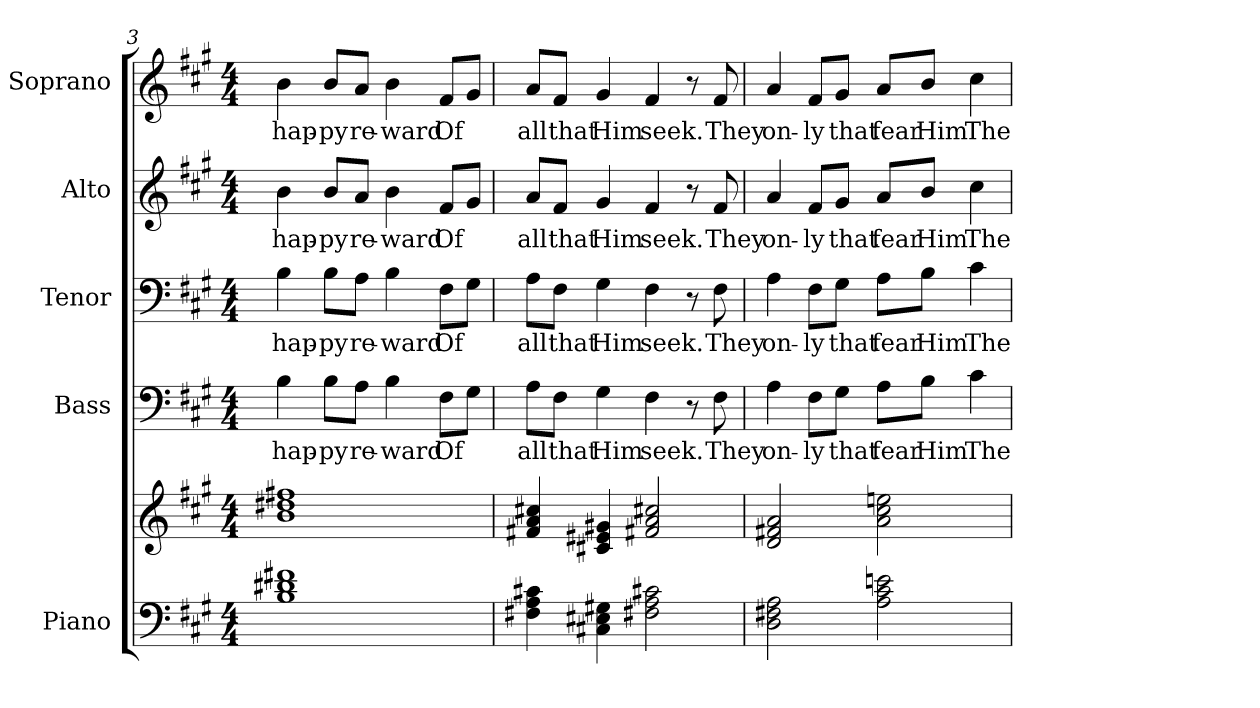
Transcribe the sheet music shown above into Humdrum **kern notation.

**kern	**kern	**kern	**text	**kern	**text	**kern	**text	**kern	**text
*part5	*part5	*part4	*part4	*part3	*part3	*part2	*part2	*part1	*part1
*staff6	*staff5	*staff4	*staff4	*staff3	*staff3	*staff2	*staff2	*staff1	*staff1
*I"Piano	*	*I"Bass	*	*I"Tenor	*	*I"Alto	*	*I"Soprano	*
*I'Pno.	*	*I'B.	*	*I'T.	*	*I'A.	*	*I'S.	*
*clefF4	*clefG2	*clefF4	*	*clefF4	*	*clefG2	*	*clefG2	*
*k[f#c#g#]	*k[f#c#g#]	*k[f#c#g#]	*	*k[f#c#g#]	*	*k[f#c#g#]	*	*k[f#c#g#]	*
*A:	*A:	*A:	*	*A:	*	*A:	*	*A:	*
*M4/4	*M4/4	*M4/4	*	*M4/4	*	*M4/4	*	*M4/4	*
=3	=3	=3	=3	=3	=3	=3	=3	=3	=3
!	!	!	!LO:LY:b:color=#000000	!	!	!	!	!	!
!	!	!	!	!	!LO:LY:b:color=#000000	!	!	!	!
!	!	!	!	!	!	!	!LO:LY:b:color=#000000	!	!
!	!	!	!	!	!	!	!	!	!LO:LY:b:color=#000000
1Bi 1d#Xi 1f#Xi	1bi 1dd#Xi 1ff#Xi	4Bi\	hap-	4Bi\	hap-	4bi\	hap-	4bi\	hap-
!	!	!	!LO:LY:b:color=#000000	!	!	!	!	!	!
!	!	!	!	!	!LO:LY:b:color=#000000	!	!	!	!
!	!	!	!	!	!	!	!LO:LY:b:color=#000000	!	!
!	!	!	!	!	!	!	!	!	!LO:LY:b:color=#000000
.	.	8Bi\L	-py	8Bi\L	-py	8bi/L	-py	8bi/L	-py
!	!	!	!LO:LY:b:color=#000000	!	!	!	!	!	!
!	!	!	!	!	!LO:LY:b:color=#000000	!	!	!	!
!	!	!	!	!	!	!	!LO:LY:b:color=#000000	!	!
!	!	!	!	!	!	!	!	!	!LO:LY:b:color=#000000
.	.	8Ai\J	re-	8Ai\J	re-	8ai/J	re-	8ai/J	re-
!	!	!	!LO:LY:b:color=#000000	!	!	!	!	!	!
!	!	!	!	!	!LO:LY:b:color=#000000	!	!	!	!
!	!	!	!	!	!	!	!LO:LY:b:color=#000000	!	!
!	!	!	!	!	!	!	!	!	!LO:LY:b:color=#000000
.	.	4Bi\	-ward	4Bi\	-ward	4bi\	-ward	4bi\	-ward
!	!	!	!LO:LY:b:color=#000000	!	!	!	!	!	!
!	!	!	!	!	!LO:LY:b:color=#000000	!	!	!	!
!	!	!	!	!	!	!	!LO:LY:b:color=#000000	!	!
!	!	!	!	!	!	!	!	!	!LO:LY:b:color=#000000
.	.	8F#i\L	Of	8F#i\L	Of	8f#i/L	Of	8f#i/L	Of
.	.	8G#i\J	.	8G#i\J	.	8g#i/J	.	8g#i/J	.
!!LO:PB:g=z
=4	=4	=4	=4	=4	=4	=4	=4	=4	=4
!	!	!	!LO:LY:b:color=#000000	!	!	!	!	!	!
!	!	!	!	!	!LO:LY:b:color=#000000	!	!	!	!
!	!	!	!	!	!	!	!LO:LY:b:color=#000000	!	!
!	!	!	!	!	!	!	!	!	!LO:LY:b:color=#000000
4F#Xi\ 4Ai 4c#Xi	4f#Xi/ 4ai 4cc#Xi	8Ai\L	all	8Ai\L	all	8ai/L	all	8ai/L	all
!	!	!	!LO:LY:b:color=#000000	!	!	!	!	!	!
!	!	!	!	!	!LO:LY:b:color=#000000	!	!	!	!
!	!	!	!	!	!	!	!LO:LY:b:color=#000000	!	!
!	!	!	!	!	!	!	!	!	!LO:LY:b:color=#000000
.	.	8F#i\J	that	8F#i\J	that	8f#i/J	that	8f#i/J	that
!	!	!	!LO:LY:b:color=#000000	!	!	!	!	!	!
!	!	!	!	!	!LO:LY:b:color=#000000	!	!	!	!
!	!	!	!	!	!	!	!LO:LY:b:color=#000000	!	!
!	!	!	!	!	!	!	!	!	!LO:LY:b:color=#000000
4C#Xi\ 4E#Xi 4G#Xi	4c#Xi/ 4e#Xi 4g#Xi	4G#i\	Him	4G#i\	Him	4g#i/	Him	4g#i/	Him
!	!	!	!LO:LY:b:color=#000000	!	!	!	!	!	!
!	!	!	!	!	!LO:LY:b:color=#000000	!	!	!	!
!	!	!	!	!	!	!	!LO:LY:b:color=#000000	!	!
!	!	!	!	!	!	!	!	!	!LO:LY:b:color=#000000
2F#Xi\ 2Ai 2c#Xi	2f#Xi/ 2ai 2cc#Xi	4F#i\	seek.	4F#i\	seek.	4f#i/	seek.	4f#i/	seek.
.	.	8r	.	8r	.	8r	.	8r	.
!	!	!	!LO:LY:b:color=#000000	!	!	!	!	!	!
!	!	!	!	!	!LO:LY:b:color=#000000	!	!	!	!
!	!	!	!	!	!	!	!LO:LY:b:color=#000000	!	!
!	!	!	!	!	!	!	!	!	!LO:LY:b:color=#000000
.	.	8F#i\	They	8F#i\	They	8f#i/	They	8f#i/	They
=5	=5	=5	=5	=5	=5	=5	=5	=5	=5
!	!	!	!LO:LY:b:color=#000000	!	!	!	!	!	!
!	!	!	!	!	!LO:LY:b:color=#000000	!	!	!	!
!	!	!	!	!	!	!	!LO:LY:b:color=#000000	!	!
!	!	!	!	!	!	!	!	!	!LO:LY:b:color=#000000
2Di\ 2F#Xi 2Ai	2di/ 2f#Xi 2ai	4Ai\	on-	4Ai\	on-	4ai/	on-	4ai/	on-
!	!	!	!LO:LY:b:color=#000000	!	!	!	!	!	!
!	!	!	!	!	!LO:LY:b:color=#000000	!	!	!	!
!	!	!	!	!	!	!	!LO:LY:b:color=#000000	!	!
!	!	!	!	!	!	!	!	!	!LO:LY:b:color=#000000
.	.	8F#i\L	-ly	8F#i\L	-ly	8f#i/L	-ly	8f#i/L	-ly
!	!	!	!LO:LY:b:color=#000000	!	!	!	!	!	!
!	!	!	!	!	!LO:LY:b:color=#000000	!	!	!	!
!	!	!	!	!	!	!	!LO:LY:b:color=#000000	!	!
!	!	!	!	!	!	!	!	!	!LO:LY:b:color=#000000
.	.	8G#i\J	that	8G#i\J	that	8g#i/J	that	8g#i/J	that
!	!	!	!LO:LY:b:color=#000000	!	!	!	!	!	!
!	!	!	!	!	!LO:LY:b:color=#000000	!	!	!	!
!	!	!	!	!	!	!	!LO:LY:b:color=#000000	!	!
!	!	!	!	!	!	!	!	!	!LO:LY:b:color=#000000
2Ai\ 2c#i 2eni	2ai\ 2cc#i 2eeni	8Ai\L	fear	8Ai\L	fear	8ai/L	fear	8ai/L	fear
!	!	!	!LO:LY:b:color=#000000	!	!	!	!	!	!
!	!	!	!	!	!LO:LY:b:color=#000000	!	!	!	!
!	!	!	!	!	!	!	!LO:LY:b:color=#000000	!	!
!	!	!	!	!	!	!	!	!	!LO:LY:b:color=#000000
.	.	8Bi\J	Him	8Bi\J	Him	8bi/J	Him	8bi/J	Him
!	!	!	!LO:LY:b:color=#000000	!	!	!	!	!	!
!	!	!	!	!	!LO:LY:b:color=#000000	!	!	!	!
!	!	!	!	!	!	!	!LO:LY:b:color=#000000	!	!
!	!	!	!	!	!	!	!	!	!LO:LY:b:color=#000000
.	.	4c#i\	The	4c#i\	The	4cc#i\	The	4cc#i\	The
=	=	=	=	=	=	=	=	=	=
*-	*-	*-	*-	*-	*-	*-	*-	*-	*-
